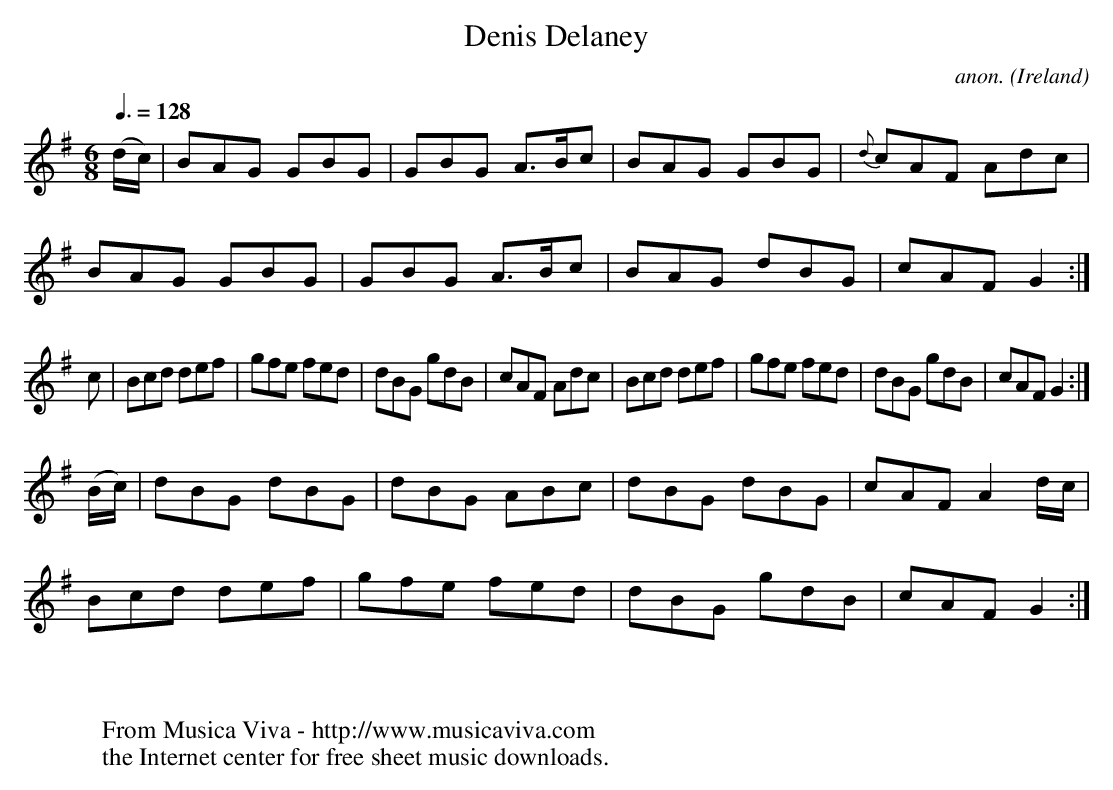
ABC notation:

X:1
T: Denis Delaney
C: anon.
O: Ireland
7.abc
M: 6/8
L: 1/8
Q: 3/8=128
K: G
(d/c/)|BAG GBG|GBG A>Bc|BAG GBG|{d}cAF Adc|
BAG GBG|GBG A>Bc|BAG dBG|cAF G2:|
c|Bcd def|gfe fed|dBG gdB|cAF Adc|Bcd def|gfe fed|dBG gdB| cAF G2:|
(B/c/)|dBG dBG|dBG ABc|dBG dBG|cAF A2 d/c/|
Bcd def|gfe fed|dBG gdB|cAFG2:|
W:
W:
W: From Musica Viva - http://www.musicaviva.com
W: the Internet center for free sheet music downloads.
